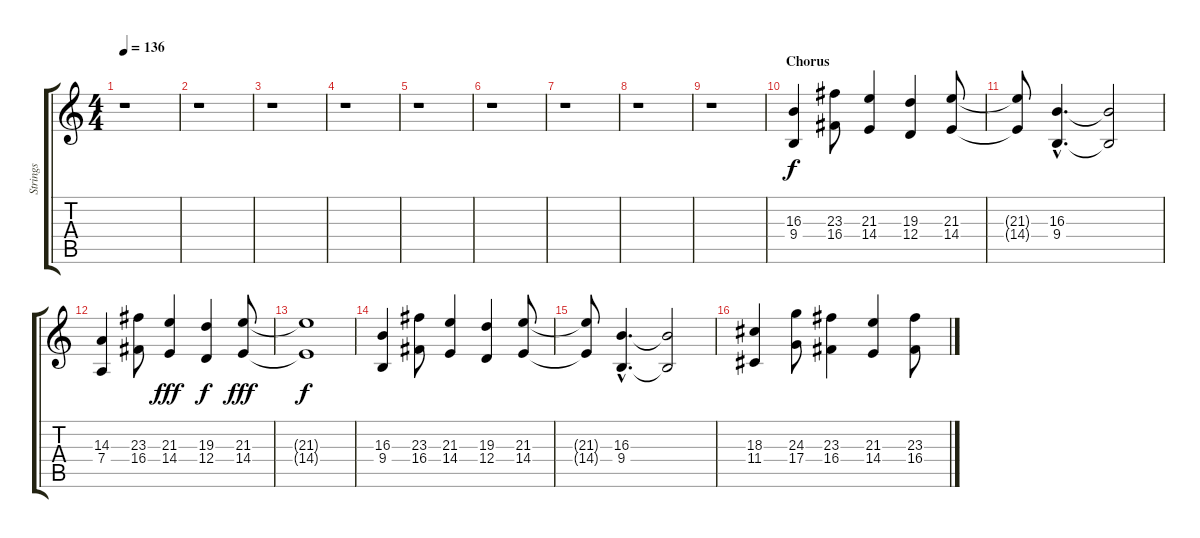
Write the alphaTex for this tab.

\track ("Strings" "Strings") {instrument stringensemble1}
\staff {score tabs}
\tuning (E4 B3 G3 D3 A2 E2) {hide}
\ts (4 4)
\tempo 136
\clef g2
\ks c
r.1{dy f} |
r.1 |
r.1 |
r.1 |
r.1 |
r.1 |
r.1 |
r.1 |
r.1 |
\section ("" "Chorus")
(16.3 9.4).4{volume 13} (23.3 16.4).8 (21.3 14.4).4 (19.3 12.4).4 (21.3 14.4).8 |
(21.3{t} 14.4{t}).8 (16.3{hac} 9.4{hac}).4{d} (16.3{t} 9.4{t}).2 |
(14.3 7.4).4 (23.3 16.4).8 (21.3 14.4).4{dy fff} (19.3 12.4).4{dy f} (21.3 14.4).8{dy fff} |
(21.3{t} 14.4{t}).1{dy f} |
(16.3 9.4).4{volume 13} (23.3 16.4).8 (21.3 14.4).4 (19.3 12.4).4 (21.3 14.4).8 |
(21.3{t} 14.4{t}).8 (16.3{hac} 9.4{hac}).4{d} (16.3{t} 9.4{t}).2 |
(18.3 11.4).4 (24.3 17.4).8 (23.3 16.4).4 (21.3 14.4).4 (23.3 16.4).8
